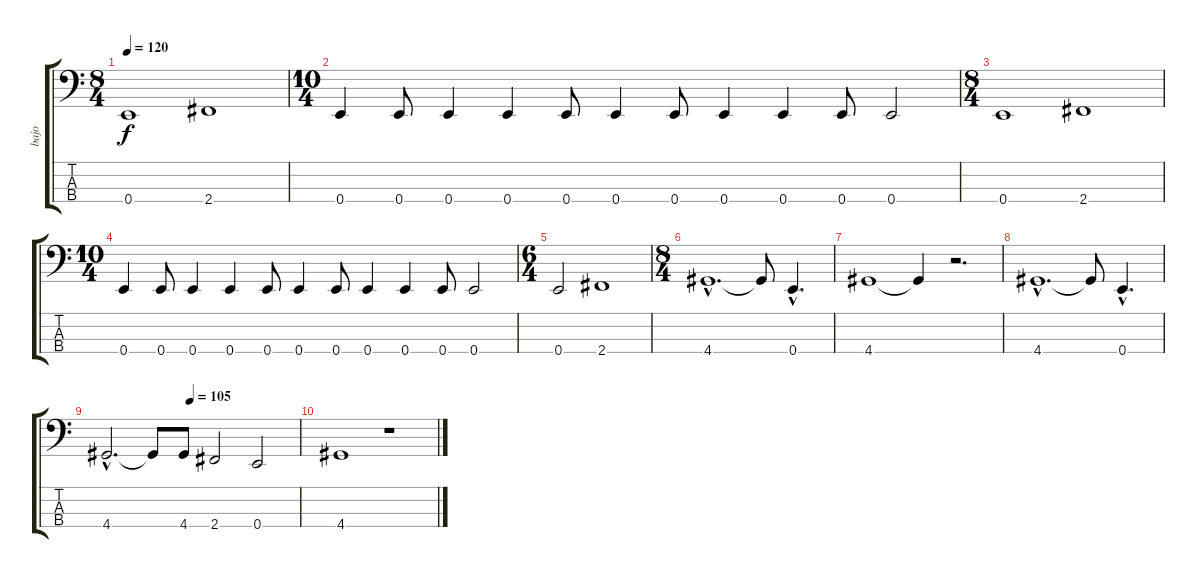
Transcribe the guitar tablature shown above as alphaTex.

\track ("bajo" "bajo") {instrument electricbassfinger}
\staff {score tabs}
\tuning (G2 D2 A1 E1) {hide}
\ts (8 4)
\tempo 120
\clef f4
\ks c
0.4.1{dy f} 2.4.1 |
\ts (10 4)
0.4.4 0.4.8 0.4.4 0.4.4 0.4.8 0.4.4 0.4.8 0.4.4 0.4.4 0.4.8 0.4.2 |
\ts (8 4)
0.4.1 2.4.1 |
\ts (10 4)
0.4.4 0.4.8 0.4.4 0.4.4 0.4.8 0.4.4 0.4.8 0.4.4 0.4.4 0.4.8 0.4.2 |
\ts (6 4)
0.4.2 2.4.1 |
\ts (8 4)
4.4{hac}.1{d} 4.4{t}.8 0.4{hac}.4{d} |
4.4.1 4.4{t}.4 r.2{d} |
4.4{hac}.1{d} 4.4{t}.8 0.4{hac}.4{d} |
\tempo (105 0.4375)
4.4{hac}.2{d} 4.4{t}.8 4.4.8 2.4.2 0.4.2 |
4.4.1{volume 0} r.1
